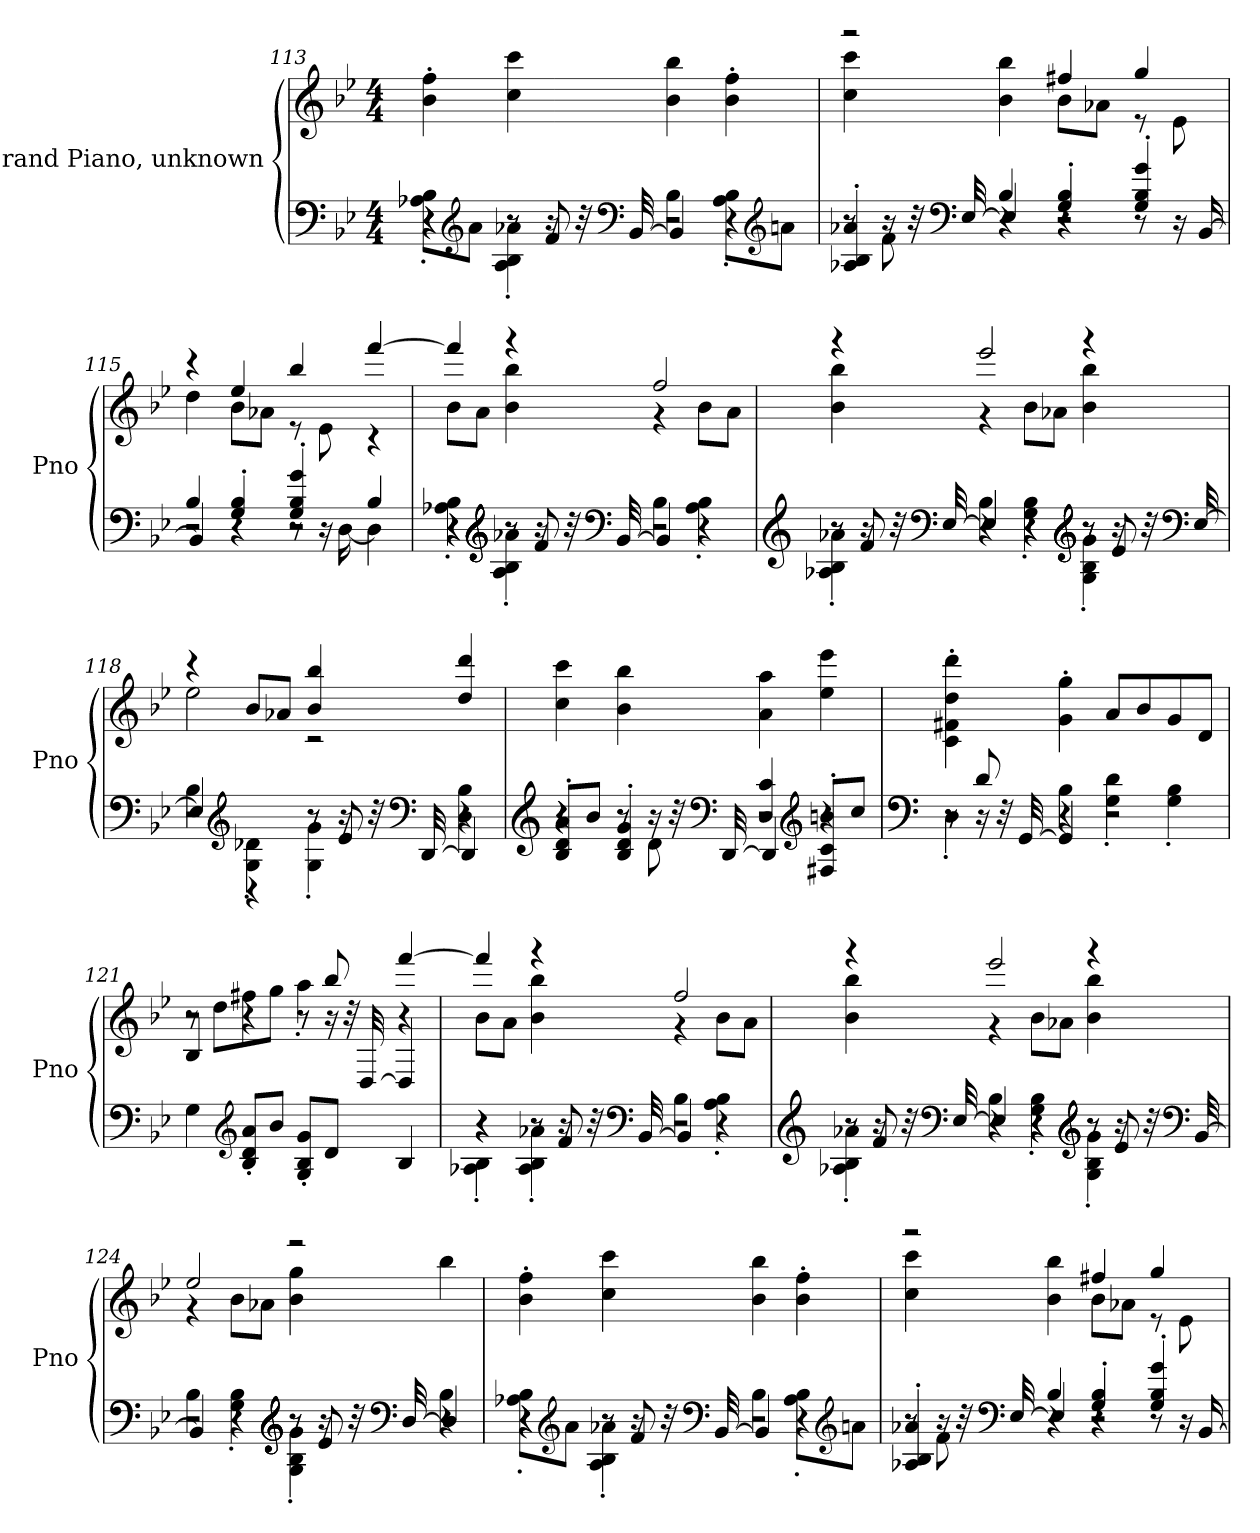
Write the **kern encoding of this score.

**kern	**kern
*part1	*part1
*staff2	*staff1
*I"Grand Piano, unknown	*
*I'Pno	*
!!LO:LB:g=z
*clefF4	*clefG2
*k[b-e-]	*k[b-e-]
*M4/4	*M4/4
=113	=113
*^	*
*	*^	*
4r	8A-X\' 8B-\'L	4r	4b-\' 4ff\'
*clefG2	*	*	*
.	8a\J	.	.
8r	4A-\' 4B-\' 4a-X\'	8r	4cc\ 4ccc\
8f/	.	16r	.
.	.	32r	.
*clefF4	*	*	*
.	.	[32BB-/	.
2r	4B-\	4BB-/]	4b-\ 4bb-\
.	8A-\' 8B-\'L	4r	4b-\' 4ff\'
*clefG2	*	*	*
.	8an\J	.	.
=114	=114	=114	=114
*	*	*	*^
4A-X/' 4B-/' 4a-X/'	8r	8r	2r	4cc\ 4ccc\
.	8f\	16r	.	.
.	.	32r	.	.
*clefF4	*	*	*	*
.	.	[32E-/	.	.
4B-/	4r	4E-/]	.	4b-\ 4bb-\
4G/' 4B-/'	2r	4r	4ff#X/	8b-\L
.	.	.	.	8a-X\J
4G/' 4B-/' 4g/'	.	8r	4gg/	8r
.	.	16r	.	8e-\
.	.	[16BB-/	.	.
=115	=115	=115	=115	=115
4B-/	2r	4BB-/]	4r	4dd\
4G/' 4B-/'	.	4r	4ee-/	8b-\L
.	.	.	.	8a-X\J
4G/' 4B-/' 4g/'	8r	2r	4bb-/	8r
.	16r	.	.	8e-\
.	[16D\	.	.	.
4B-/	4D\]	.	[4fff/	4r
!!LO:LB:g=z	!!
=116	=116	=116	=116	=116
4r	4A-X\' 4B-\'	4r	4fff/]	8b-\L
.	.	.	.	8a\J
*clefG2	*	*	*	*
8r	4A-\' 4B-\' 4a-X\'	8r	4r	4b-\ 4bb-\
8f/	.	16r	.	.
.	.	32r	.	.
*clefF4	*	*	*	*
.	.	[32BB-/	.	.
2r	4B-\	4BB-/]	2ff/	4r
.	4A-\' 4B-\'	4r	.	8b-\L
.	.	.	.	8a\J
=117	=117	=117	=117	=117
*clefG2	*	*	*	*
8r	4A-X\' 4B-\' 4a-X\'	8r	4r	4b-\ 4bb-\
8f/	.	16r	.	.
.	.	32r	.	.
*clefF4	*	*	*	*
.	.	[32E-/	.	.
4r	4B-\	4E-/]	2eee-/	4r
4r	4G\' 4B-\'	4r	.	8b-\L
.	.	.	.	8a-X\J
*clefG2	*	*	*	*
8r	4G\' 4B-\' 4g\'	8r	4r	4b-\ 4bb-\
8e-/	.	16r	.	.
.	.	32r	.	.
*clefF4	*	*	*	*
.	.	[32E-/	.	.
!!LO:LB:g=z	!!
=118	=118	=118	=118	=118
2r	4B-\	4E-/]	4r	2ee-\
*clefG2	*	*	*	*
.	4G\' 4d-X\'	4r	8b-/L	.
.	.	.	8a-X/J	.
8r	4G\' 4g\'	8r	4b-/ 4bb-/	2r
8e-/	.	16r	.	.
.	.	32r	.	.
*clefF4	*	*	*	*
.	.	[32DD/	.	.
4r	4D\ 4B-\	4DD/]	4dd/ 4ddd/	.
*	*	*	*v	*v
=119	=119	=119	=119
*clefG2	*	*	*
8B-/' 8d/' 8a/'L	4r	4r	4cc\ 4ccc\
8b-/J	.	.	.
4B-/' 4d/' 4g/'	8r	8r	4b-\ 4bb-\
.	8d\	16r	.
.	.	32r	.
*clefF4	*	*	*
.	.	[32DD/	.
4D/ 4c/	2r	4DD/]	4a\ 4aa\
*clefG2	*	*	*
8F#X/' 8c/' 8bn/'L	.	4r	4ee-\ 4eee-\
8cc/J	.	.	.
=120	=120	=120	=120
*clefF4	*	*	*
8r	4D'\	8r	4c\' 4f#X\' 4dd\' 4ddd\'
8d/	.	16r	.
.	.	32r	.
.	.	[32GG/	.
4r	4B-\	4GG/]	4g\' 4gg\'
2r	4G\' 4d\'	2r	8a/L
.	.	.	8b-/
.	4G\' 4B-\'	.	8g/
.	.	.	8d/J
*v	*v	*v	*
!!LO:LB:g=z
=121	=121
*	*^
*	*	*^
4G\	4B-/	8r	2r
.	.	8dd\L	.
*clefG2	*	*	*
8B-/' 8d/' 8a/'L	4r	8ff#X\	.
8b-/J	.	8gg\J	.
8G/' 8B-/' 8g/'L	8r	4aa'\	8r
8d/J	8bb-/	.	16r
.	.	.	32r
.	.	.	[32D/
4B-/	[4fff/	4r	4D/]
*	*	*v	*v
=122	=122	=122
*^	*	*
*	*^	*	*
4r	4A-X\' 4B-\'	4r	4fff/]	8b-\L
.	.	.	.	8a\J
8r	4A-\' 4B-\' 4a-X\'	8r	4r	4b-\ 4bb-\
8f/	.	16r	.	.
.	.	32r	.	.
*clefF4	*	*	*	*
.	.	[32BB-/	.	.
2r	4B-\	4BB-/]	2ff/	4r
.	4A-\' 4B-\'	4r	.	8b-\L
.	.	.	.	8a\J
!!LO:PB:g=z	!!
=123	=123	=123	=123	=123
*clefG2	*	*	*	*
8r	4A-X\' 4B-\' 4a-X\'	8r	4r	4b-\ 4bb-\
8f/	.	16r	.	.
.	.	32r	.	.
*clefF4	*	*	*	*
.	.	[32E-/	.	.
4r	4B-\	4E-/]	2eee-/	4r
4r	4G\' 4B-\'	4r	.	8b-\L
.	.	.	.	8a-X\J
*clefG2	*	*	*	*
8r	4G\' 4B-\' 4g\'	8r	4r	4b-\ 4bb-\
8e-/	.	16r	.	.
.	.	32r	.	.
*clefF4	*	*	*	*
.	.	[32BB-/	.	.
=124	=124	=124	=124	=124
2r	4B-\	4BB-/]	2ee-/	4r
.	4G\' 4B-\'	4r	.	8b-\L
.	.	.	.	8a-X\J
*clefG2	*	*	*	*
8r	4G\' 4B-\' 4g\'	8r	2r	4b-\ 4gg\
8e-/	.	16r	.	.
.	.	32r	.	.
*clefF4	*	*	*	*
.	.	[32D/	.	.
4r	4B-\	4D/]	.	4bb-\
*	*	*	*v	*v
!!LO:LB:g=z
=125	=125	=125	=125
4r	8A-X\' 8B-\'L	4r	4b-\' 4ff\'
*clefG2	*	*	*
.	8a\J	.	.
8r	4A-\' 4B-\' 4a-X\'	8r	4cc\ 4ccc\
8f/	.	16r	.
.	.	32r	.
*clefF4	*	*	*
.	.	[32BB-/	.
2r	4B-\	4BB-/]	4b-\ 4bb-\
.	8A-\' 8B-\'L	4r	4b-\' 4ff\'
*clefG2	*	*	*
.	8an\J	.	.
=126	=126	=126	=126
*	*	*	*^
4A-X/' 4B-/' 4a-X/'	8r	8r	2r	4cc\ 4ccc\
.	8f\	16r	.	.
.	.	32r	.	.
*clefF4	*	*	*	*
.	.	[32E-/	.	.
4B-/	4r	4E-/]	.	4b-\ 4bb-\
4G/' 4B-/'	2r	4r	4ff#X/	8b-\L
.	.	.	.	8a-X\J
4G/' 4B-/' 4g/'	.	8r	4gg/	8r
.	.	16r	.	8e-\
.	.	[16BB-/	.	.
*v	*v	*v	*	*
*	*v	*v
=	=
*-	*-
